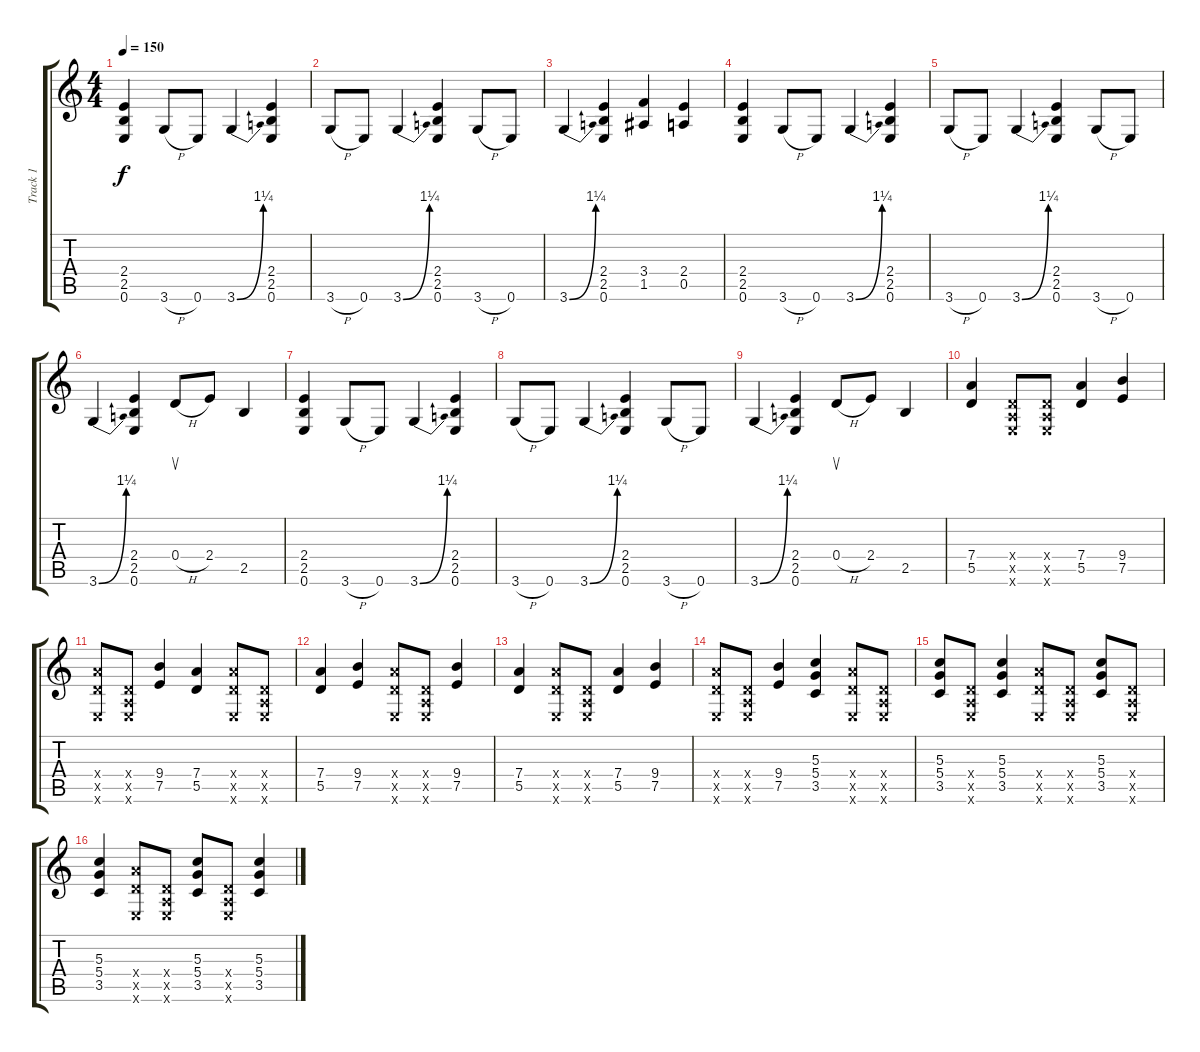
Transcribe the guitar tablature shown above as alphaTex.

\track ("Track 1" "Track 1") {instrument distortionguitar}
\staff {score tabs}
\tuning (E4 B3 G3 D3 A2 E2) {hide}
\ts (4 4)
\tempo 150
\clef g2
\ks c
(2.4 2.5 0.6).4{dy f} 3.6{h}.8 0.6.8 3.6{be (bend 0 0 60 5)}.4 (2.4 2.5 0.6).4 |
3.6{h}.8 0.6.8 3.6{be (bend 0 0 60 5)}.4 (2.4 2.5 0.6).4 3.6{h}.8 0.6.8 |
3.6{be (bend 0 0 60 5)}.4 (2.4 2.5 0.6).4 (3.4 1.5).4 (2.4 0.5).4 |
(2.4 2.5 0.6).4 3.6{h}.8 0.6.8 3.6{be (bend 0 0 60 5)}.4 (2.4 2.5 0.6).4 |
3.6{h}.8 0.6.8 3.6{be (bend 0 0 60 5)}.4 (2.4 2.5 0.6).4 3.6{h}.8 0.6.8 |
3.6{be (bend 0 0 60 5)}.4 (2.4 2.5 0.6).4 0.4{h}.8{su} 2.4.8 2.5.4 |
(2.4 2.5 0.6).4 3.6{h}.8 0.6.8 3.6{be (bend 0 0 60 5)}.4 (2.4 2.5 0.6).4 |
3.6{h}.8 0.6.8 3.6{be (bend 0 0 60 5)}.4 (2.4 2.5 0.6).4 3.6{h}.8 0.6.8 |
3.6{be (bend 0 0 60 5)}.4 (2.4 2.5 0.6).4 0.4{h}.8{su} 2.4.8 2.5.4 |
(7.4 5.5).4 (0.4{x} 0.5{x} 0.6{x}).8 (0.4{x} 0.5{x} 0.6{x}).8 (7.4 5.5).4 (9.4 7.5).4 |
(7.4{x} 5.5{x} 0.6{x}).8 (0.4{x} 0.5{x} 0.6{x}).8 (9.4 7.5).4 (7.4 5.5).4 (7.4{x} 5.5{x} 0.6{x}).8 (0.4{x} 0.5{x} 0.6{x}).8 |
(7.4 5.5).4 (9.4 7.5).4 (7.4{x} 5.5{x} 0.6{x}).8 (0.4{x} 0.5{x} 0.6{x}).8 (9.4 7.5).4 |
(7.4 5.5).4 (7.4{x} 5.5{x} 0.6{x}).8 (0.4{x} 0.5{x} 0.6{x}).8 (7.4 5.5).4 (9.4 7.5).4 |
(7.4{x} 5.5{x} 0.6{x}).8 (0.4{x} 0.5{x} 0.6{x}).8 (9.4 7.5).4 (5.3 5.4 3.5).4 (7.4{x} 5.5{x} 0.6{x}).8 (0.4{x} 0.5{x} 0.6{x}).8 |
(5.3 5.4 3.5).8 (0.4{x} 0.5{x} 0.6{x}).8 (5.3 5.4 3.5).4 (7.4{x} 5.5{x} 0.6{x}).8 (0.4{x} 0.5{x} 0.6{x}).8 (5.3 5.4 3.5).8 (0.4{x} 0.5{x} 0.6{x}).8 |
(5.3 5.4 3.5).4 (7.4{x} 5.5{x} 0.6{x}).8 (0.4{x} 0.5{x} 0.6{x}).8 (5.3 5.4 3.5).8 (0.4{x} 0.5{x} 0.6{x}).8 (5.3 5.4 3.5).4
